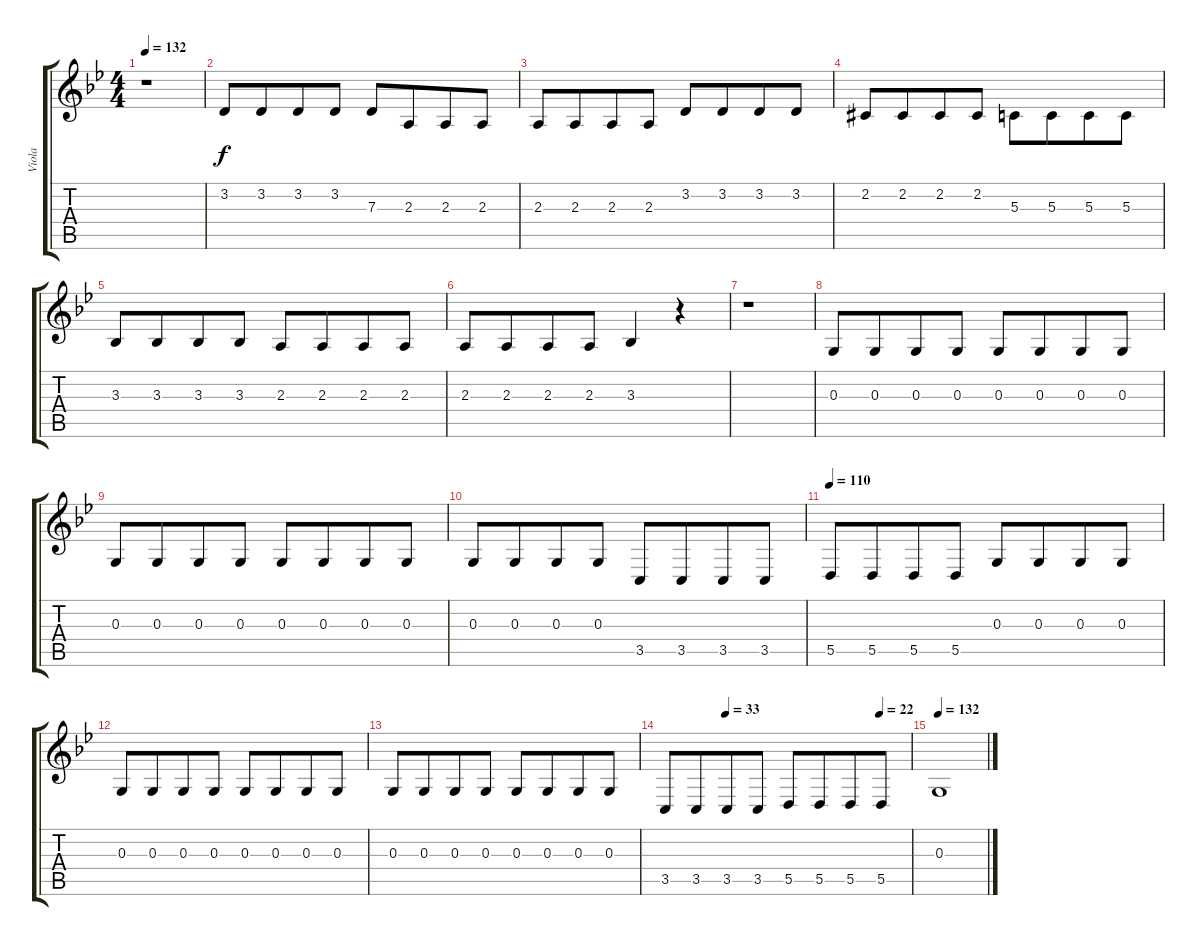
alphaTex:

\track ("Viola" "Viola") {instrument stringensemble1}
\staff {score tabs}
\tuning (E4 B3 G3 D3 A2 E2) {hide}
\ts (4 4)
\tempo 132
\clef g2
\ks gminor
r.1{dy f} |
3.2.8 3.2.8{beam merge} 3.2.8 3.2.8 7.3.8{beam Up} 2.3.8{beam Up beam merge} 2.3.8{beam Up} 2.3.8{beam Up} |
2.3.8 2.3.8{beam merge} 2.3.8 2.3.8 3.2.8 3.2.8{beam merge} 3.2.8 3.2.8 |
2.2{acc #}.8 2.2{acc #}.8{beam merge} 2.2{acc #}.8 2.2{acc #}.8 5.3.8{beam Down} 5.3.8{beam Down beam merge} 5.3.8{beam Down} 5.3.8{beam Down} |
3.3.8{beam Up} 3.3.8{beam Up beam merge} 3.3.8{beam Up} 3.3.8{beam Up} 2.3.8 2.3.8{beam merge} 2.3.8 2.3.8 |
2.3.8 2.3.8{beam merge} 2.3.8 2.3.8 3.3.4{beam Up} r.4 |
r.1 |
0.3.8{volume 9} 0.3.8{beam merge} 0.3.8 0.3.8 0.3.8 0.3.8{beam merge} 0.3.8 0.3.8 |
0.3.8 0.3.8{beam merge} 0.3.8 0.3.8 0.3.8 0.3.8{beam merge} 0.3.8 0.3.8 |
0.3.8 0.3.8{beam merge} 0.3.8 0.3.8 3.5.8 3.5.8{beam merge} 3.5.8 3.5.8 |
\tempo 110
5.5.8 5.5.8{beam merge} 5.5.8 5.5.8 0.3.8 0.3.8{beam merge} 0.3.8 0.3.8 |
0.3.8{volume 6} 0.3.8{beam merge} 0.3.8 0.3.8 0.3.8 0.3.8{beam merge} 0.3.8 0.3.8 |
0.3.8 0.3.8{beam merge} 0.3.8 0.3.8 0.3.8 0.3.8{beam merge} 0.3.8 0.3.8 |
\tempo (33 0.25)
\tempo (22 0.875)
3.5.8 3.5.8{beam merge} 3.5.8 3.5.8 5.5.8 5.5.8{beam merge} 5.5.8 5.5.8 |
\tempo 132
0.3.1
